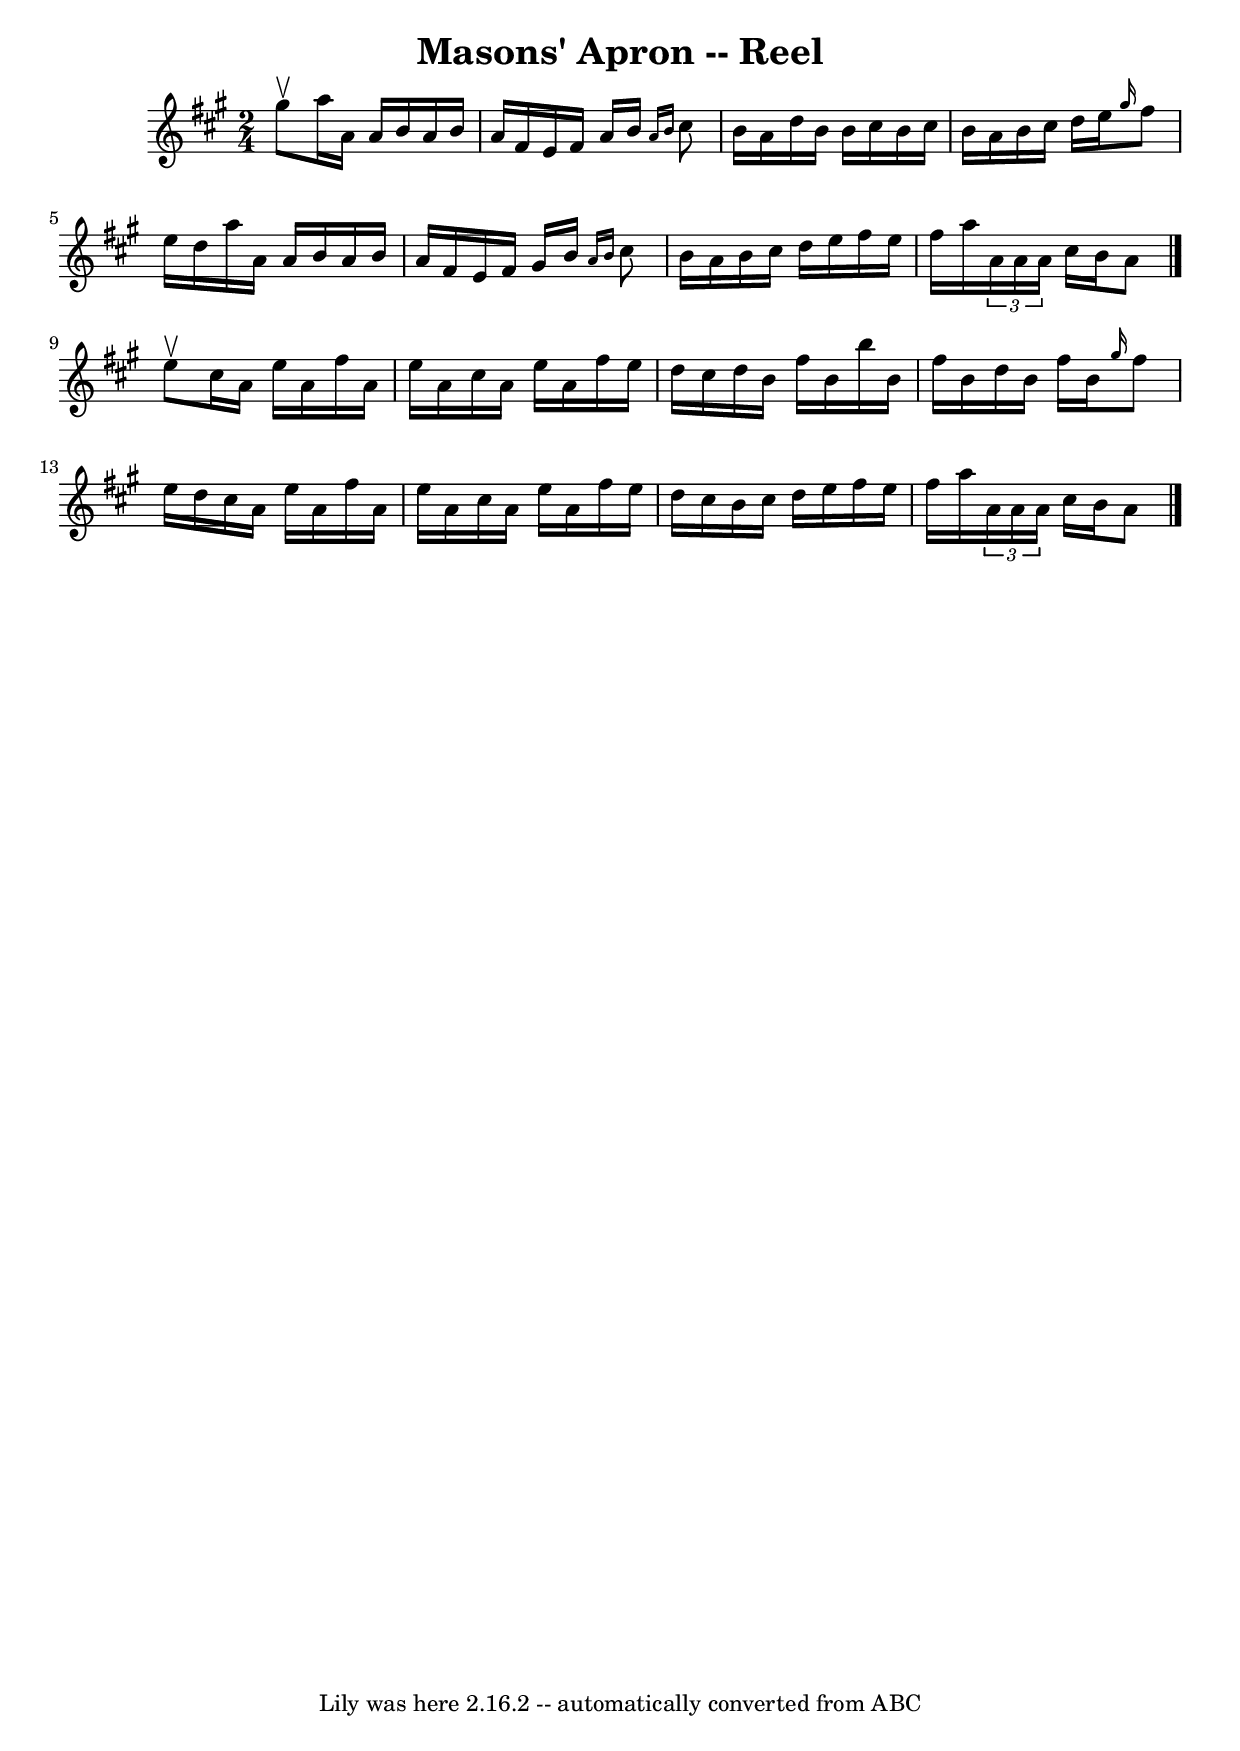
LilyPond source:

\version "2.16.2"
\include "Mammoth.ily"
\header {
  %% book = "Ryan's Mammoth Collection"
  crossRefNumber = "1"
  footnotes = "\\\\380"
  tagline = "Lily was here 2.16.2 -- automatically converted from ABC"
  title = "Masons' Apron -- Reel"

}
voicedefault =  {


  \time 2/4 
  \key a \major
 gis''8^\upbow |
  a''16 a'16 a'16    
  b'16 a'16 b'16 a'16 fis'16    |
  e'16 fis'16 a'16    
  b'16  \grace { a'16 b'16  
	       } cis''8 b'16 a'16    |
  d''16  
  b'16 b'16 cis''16 b'16 cis''16 b'16 a'16    |
  b'16 
  cis''16 d''16 e''16  \grace { gis''16  
			      } fis''8 e''16 d''16 
  |
  a''16 a'16 a'16 b'16 a'16 b'16 a'16 fis'16 
  |
  e'16 fis'16 gis'16 b'16  \grace { a'16 b'16  
				  }   
  cis''8 b'16 a'16    |
  b'16 cis''16 d''16 e''16    
  fis''16 e''16 fis''16 a''16    |
  \times 2/3 { a'16 a'16  
	       a'16  
	     } cis''16 b'16 a'8    \bar "|." e''8^\upbow |
  
  cis''16 a'16 e''16 a'16 fis''16 a'16 e''16 a'16    
  |
  cis''16 a'16 e''16 a'16 fis''16 e''16 d''16    
  cis''16    |
  d''16 b'16 fis''16 b'16 b''16 b'16    
  fis''16 b'16    |
  d''16 b'16 fis''16 b'16  \grace {    
    gis''16  
  } fis''8 e''16 d''16    |
  cis''16 a'16 e''16  
  a'16 fis''16 a'16 e''16 a'16    |
  cis''16 a'16    
  e''16 a'16 fis''16 e''16 d''16 cis''16    |
  b'16    
  cis''16 d''16 e''16 fis''16 e''16 fis''16 a''16    |
  
  \times 2/3 { a'16 a'16 a'16  
	     } cis''16 b'16 a'8    \bar "|."   

}

\score{
  <<

    \context Staff="default"
    {
      \voicedefault 
      
    }

  >>
  \layout {
    
  }
  \midi {
  }

}
